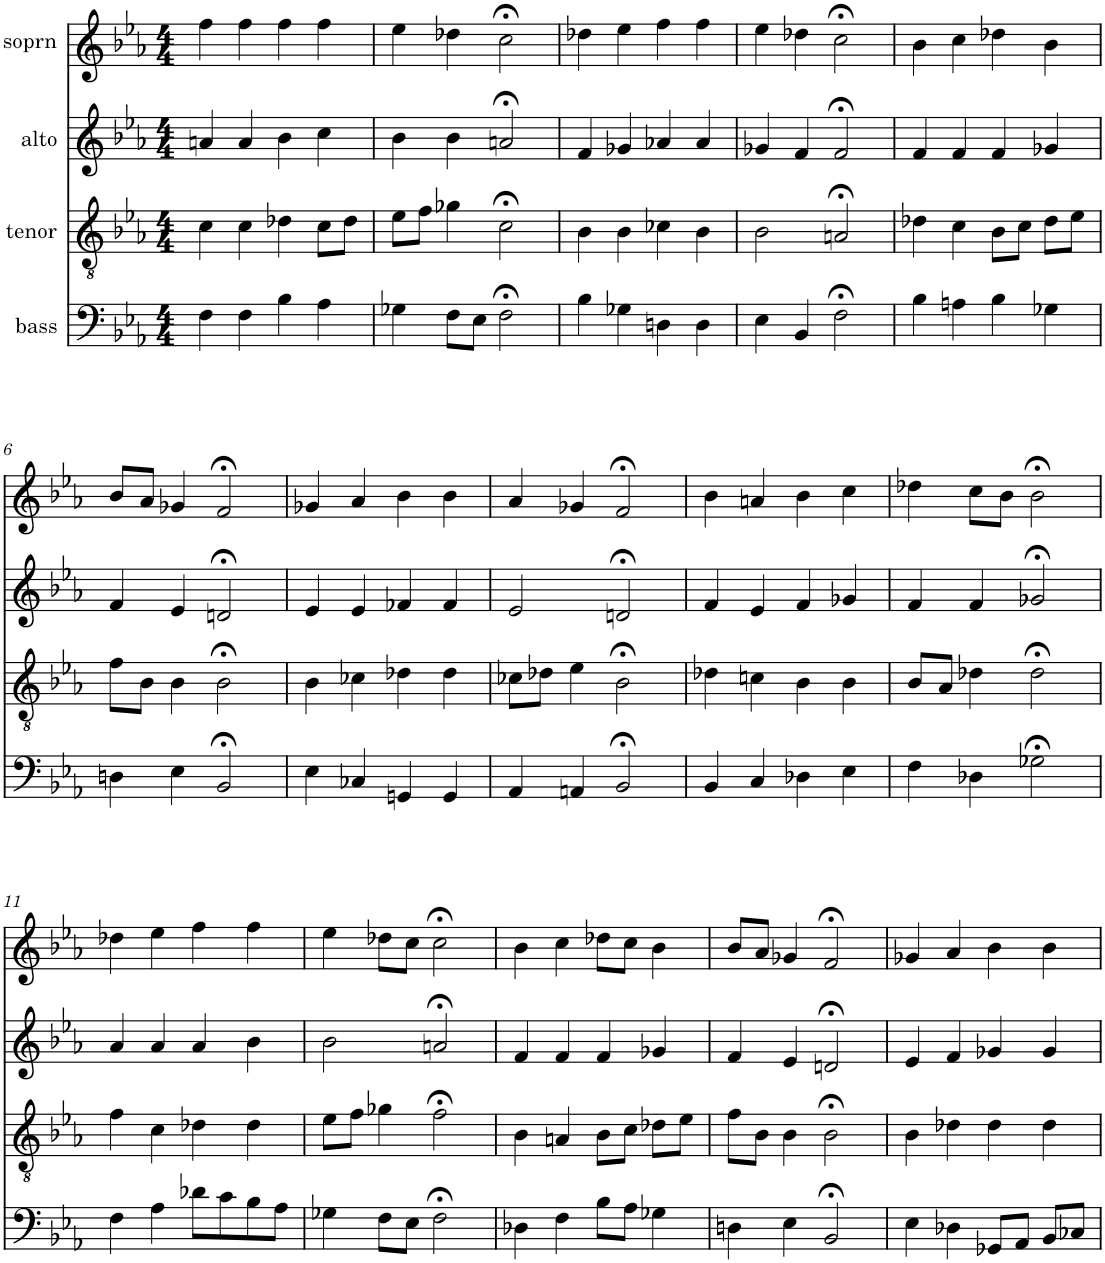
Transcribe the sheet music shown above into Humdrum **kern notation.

**kern	**kern	**kern	**kern
*part4	*part3	*part2	*part1
*staff4	*staff3	*staff2	*staff1
*I"bass	*I"tenor	*I"alto	*I"soprn
*clefF4	*clefGv2	*clefG2	*clefG2
*k[b-e-a-]	*k[b-e-a-]	*k[b-e-a-]	*k[b-e-a-]
*F:dor	*F:dor	*F:dor	*F:dor
*M4/4	*M4/4	*M4/4	*M4/4
=1	=1	=1	=1
4F\	4c\	4an/	4ff\
4F\	4c\	4a/	4ff\
4B-\	4d-X\	4b-\	4ff\
4A-\	8c\L	4cc\	4ff\
.	8d-\J	.	.
=2	=2	=2	=2
4G-X\	8e-\L	4b-\	4ee-\
.	8f\J	.	.
8F\L	4g-X\	4b-\	4dd-X\
8E-\J	.	.	.
2F;<\	2c;<\	2an;</	2cc;<\
=3	=3	=3	=3
4B-\	4B-\	4f/	4dd-X\
4G-X\	4B-\	4g-X/	4ee-\
4Dn\	4c-X\	4a-X/	4ff\
4D\	4B-\	4a-/	4ff\
=4	=4	=4	=4
4E-\	2B-\	4g-X/	4ee-\
4BB-/	.	4f/	4dd-X\
2F;<\	2An;</	2f;</	2cc;<\
=5	=5	=5	=5
4B-\	4d-X\	4f/	4b-\
4An\	4c\	4f/	4cc\
4B-\	8B-\L	4f/	4dd-X\
.	8c\J	.	.
4G-X\	8d-\L	4g-X/	4b-\
.	8e-\J	.	.
!!LO:LB:g=z
=6	=6	=6	=6
4Dn\	8f\L	4f/	8b-/L
.	8B-\J	.	8a-/J
4E-\	4B-\	4e-/	4g-X/
2BB-;</	2B-;<\	2dn;</	2f;</
=7	=7	=7	=7
4E-\	4B-\	4e-/	4g-X/
4C-X/	4c-X\	4e-/	4a-/
4GGn/	4d-X\	4f-X/	4b-\
4GG/	4d-\	4f-/	4b-\
=8	=8	=8	=8
4AA-/	8c-X\L	2e-/	4a-/
.	8d-X\J	.	.
4AAn/	4e-\	.	4g-X/
2BB-;</	2B-;<\	2dn;</	2f;</
=9	=9	=9	=9
4BB-/	4d-X\	4f/	4b-\
4C/	4cn\	4e-/	4an/
4D-X\	4B-\	4f/	4b-\
4E-\	4B-\	4g-X/	4cc\
=10	=10	=10	=10
4F\	8B-/L	4f/	4dd-X\
.	8A-/J	.	.
4D-X\	4d-X\	4f/	8cc\L
.	.	.	8b-\J
2G-X;<\	2d-;<\	2g-X;</	2b-;<\
!!LO:LB:g=z
=11	=11	=11	=11
4F\	4f\	4a-/	4dd-X\
4A-\	4c\	4a-/	4ee-\
8d-X\L	4d-X\	4a-/	4ff\
8c\	.	.	.
8B-\	4d-\	4b-\	4ff\
8A-\J	.	.	.
=12	=12	=12	=12
4G-X\	8e-\L	2b-\	4ee-\
.	8f\J	.	.
8F\L	4g-X\	.	8dd-X\L
8E-\J	.	.	8cc\J
2F;<\	2f;<\	2an;</	2cc;<\
=13	=13	=13	=13
4D-X\	4B-\	4f/	4b-\
4F\	4An/	4f/	4cc\
8B-\L	8B-\L	4f/	8dd-X\L
8A-\J	8c\J	.	8cc\J
4G-X\	8d-X\L	4g-X/	4b-\
.	8e-\J	.	.
=14	=14	=14	=14
4Dn\	8f\L	4f/	8b-/L
.	8B-\J	.	8a-/J
4E-\	4B-\	4e-/	4g-X/
2BB-;</	2B-;<\	2dn;</	2f;</
=15	=15	=15	=15
4E-\	4B-\	4e-/	4g-X/
4D-X\	4d-X\	4f/	4a-/
8GG-X/L	4d-\	4g-X/	4b-\
8AA-/J	.	.	.
8BB-/L	4d-\	4g-/	4b-\
8C-X/J	.	.	.
=	=	=	=
*-	*-	*-	*-
